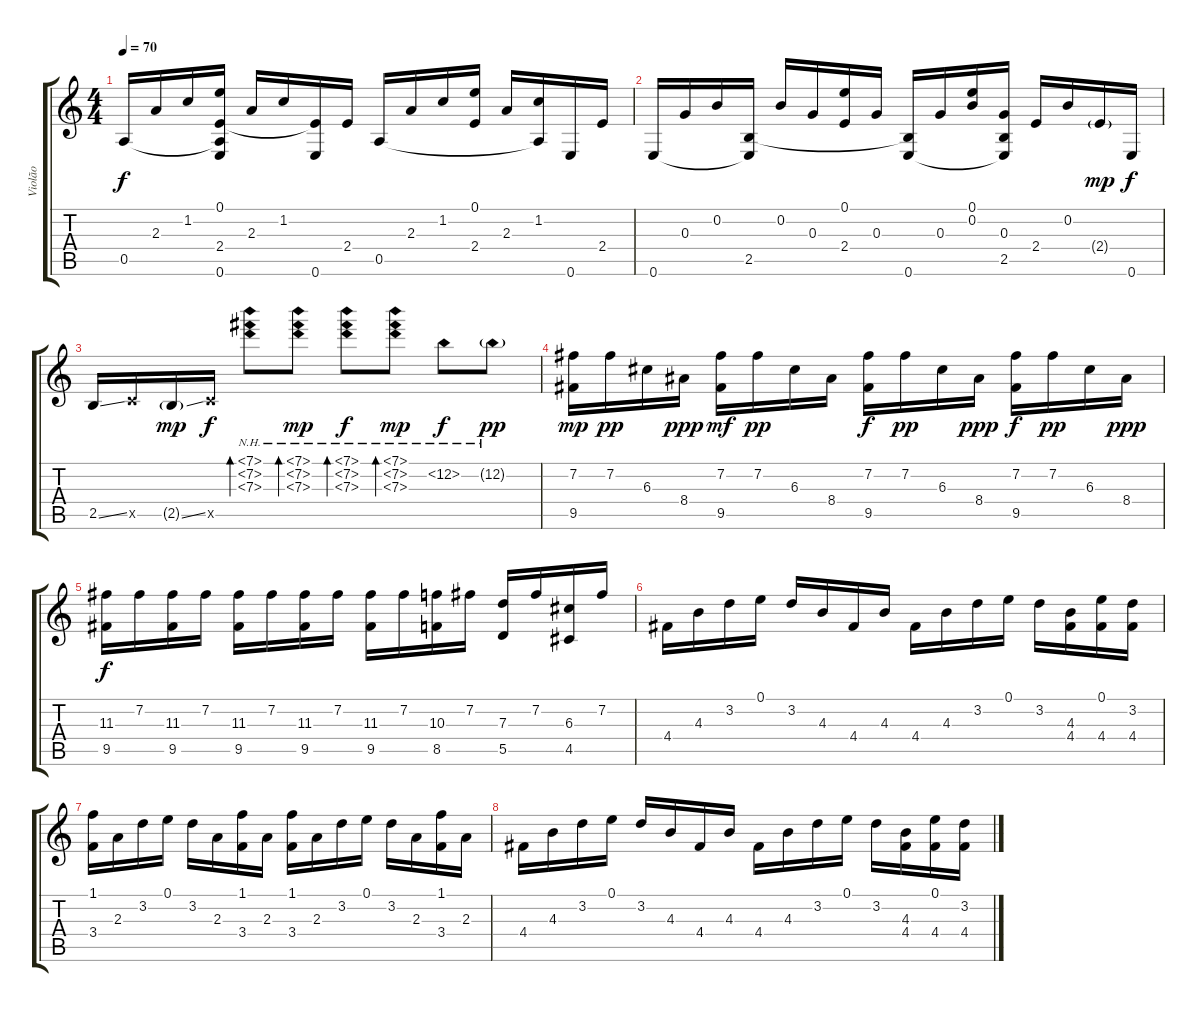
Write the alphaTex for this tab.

\track ("Violão" "Violão") {instrument acousticguitarsteel}
\staff {score tabs}
\tuning (E4 B3 G3 D3 A2 E2) {hide}
\ts (4 4)
\tempo 70
\clef g2
\ks c
0.5.16{dy f} 2.3.16 1.2.16 (0.1 2.4 0.5{t} 0.6{t}).16 2.3.16 1.2.16 (2.4{t} 0.6).16 2.4.16 0.5.16 2.3.16 1.2.16 (0.1 2.4).16 2.3.16 (1.2 0.5{t}).16 0.6.16 2.4.16 |
0.6.16 0.3.16 0.2.16 (2.5 0.6{t}).16 0.2.16 0.3.16 (0.1 2.4).16 0.3.16 (2.5{t} 0.6).16 0.3.16 (0.1 0.2).16 (0.3 2.5 0.6{t}).16 2.4.16 0.2.16 2.4{g}.16{dy mp} 0.6.16{dy f} |
2.5{ss}.16 3.5{x}.16 2.5{ss g}.16{dy mp} 3.5{x}.16{dy f} (7.1{nh} 7.2{nh} 7.3{nh}).8{bd 240} (7.1{nh} 7.2{nh} 7.3{nh}).8{bd 120 dy mp} (7.1{nh} 7.2{nh} 7.3{nh}).8{bd 120 dy f} (7.1{nh} 7.2{nh} 7.3{nh}).8{bd 120 dy mp} 12.2{nh}.8{dy f} 12.2{nh g}.8{dy pp} |
(7.2 9.5).16{dy mp} 7.2.16{dy pp} 6.3.16 8.4.16{dy ppp} (7.2 9.5).16{dy mf} 7.2.16{dy pp} 6.3.16 8.4.16 (7.2 9.5).16{dy f} 7.2.16{dy pp} 6.3.16 8.4.16{dy ppp} (7.2 9.5).16{dy f} 7.2.16{dy pp} 6.3.16 8.4.16{dy ppp} |
(11.3 9.5).16{dy f} 7.2.16 (11.3 9.5).16 7.2.16 (11.3 9.5).16 7.2.16 (11.3 9.5).16 7.2.16 (11.3 9.5).16 7.2.16 (10.3 8.5).16 7.2.16 (7.3 5.5).16 7.2.16 (6.3 4.5).16 7.2.16 |
4.4.16 4.3.16 3.2.16 0.1.16 3.2.16 4.3.16 4.4.16 4.3.16 4.4.16 4.3.16 3.2.16 0.1.16 3.2.16 (4.3 4.4).16 (0.1 4.4).16 (3.2 4.4).16 |
(1.1 3.4).16 2.3.16 3.2.16 0.1.16 3.2.16 2.3.16 (1.1 3.4).16 2.3.16 (1.1 3.4).16 2.3.16 3.2.16 0.1.16 3.2.16 2.3.16 (1.1 3.4).16 2.3.16 |
4.4.16 4.3.16 3.2.16 0.1.16 3.2.16 4.3.16 4.4.16 4.3.16 4.4.16 4.3.16 3.2.16 0.1.16 3.2.16 (4.3 4.4).16 (0.1 4.4).16 (3.2 4.4).16
